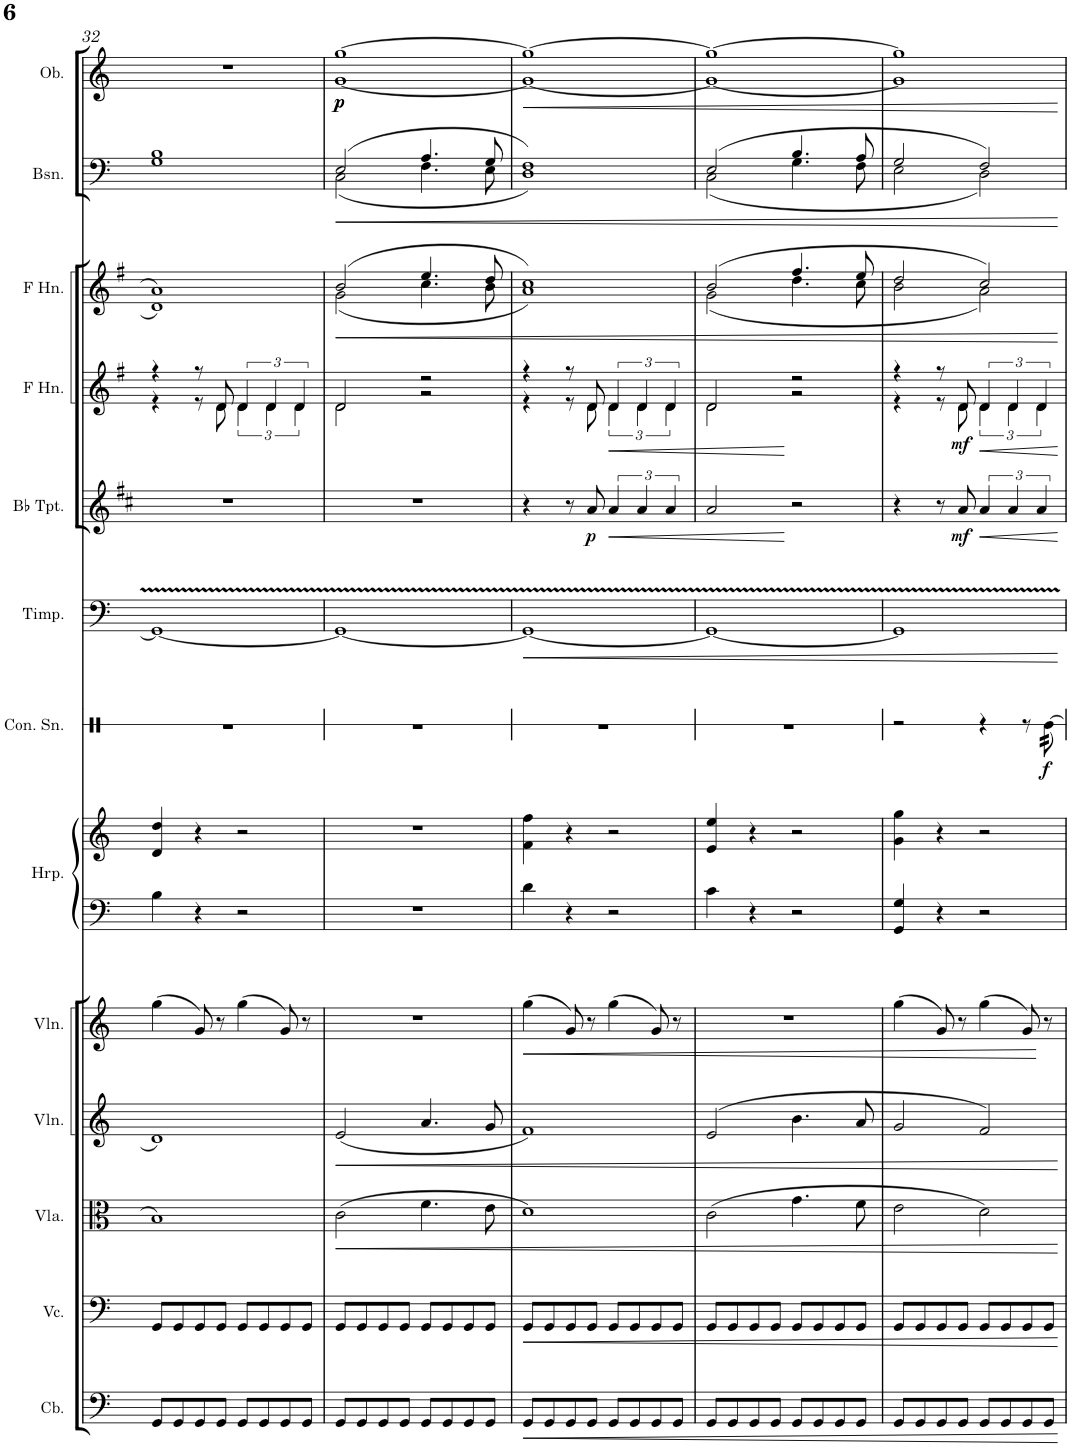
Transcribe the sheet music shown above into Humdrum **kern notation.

**kern	**dynam	**kern	**dynam	**kern	**dynam	**kern	**dynam	**kern	**dynam	**kern	**kern	**kern	**dynam	**kern	**dynam	**kern	**dynam	**kern	**dynam	**kern	**dynam	**kern	**dynam
*part12	*part12	*part11	*part11	*part10	*part10	*part9	*part9	*part8	*part8	*part7	*part7	*part6	*part6	*part5	*part5	*part4	*part4	*part3	*part3	*part2	*part2	*part1	*part1
*staff13	*staff13	*staff12	*staff12	*staff11	*staff11	*staff10	*staff10	*staff9	*staff9	*staff8	*staff7	*staff6	*staff6	*staff5	*staff5	*staff4	*staff4	*staff3	*staff3	*staff2	*staff2	*staff1	*staff1
*I"Contrabass	*	*I"Violoncello	*	*I"Viola	*	*I"Violin	*	*I"Violin	*	*I"Harp	*	*I"Timpani	*	*I"Bb Trumpet	*	*I"Horn in F	*	*I"Horn in F	*	*I"Bassoon	*	*I"Oboe	*
*I'Cb.	*	*I'Vc.	*	*I'Vla.	*	*I'Vln.	*	*I'Vln.	*	*I'Hrp.	*	*I'Timp.	*	*I'Bb Tpt.	*	*	*	*	*	*I'Bsn.	*	*I'Ob.	*
!!LO:PB:g=z
*clefF4	*	*clefF4	*	*clefC3	*	*clefG2	*	*clefG2	*	*clefF4	*clefG2	*clefF4	*	*clefG2	*	*clefG2	*	*clefG2	*	*clefF4	*	*clefG2	*
*Trd7c12	*	*	*	*	*	*	*	*	*	*	*	*	*	*Trd1c2	*	*Trd4c7	*	*Trd4c7	*	*	*	*	*
*k[]	*	*k[]	*	*k[]	*	*k[]	*	*k[]	*	*k[]	*k[]	*k[]	*	*k[f#c#]	*	*k[f#]	*	*k[f#]	*	*k[]	*	*k[]	*
*M2/2	*	*M2/2	*	*M2/2	*	*M2/2	*	*M2/2	*	*M2/2	*M2/2	*M2/2	*	*M2/2	*	*M2/2	*	*M2/2	*	*M2/2	*	*M2/2	*
*met(c|)	*	*met(c|)	*	*met(c|)	*	*met(c|)	*	*met(c|)	*	*met(c|)	*met(c|)	*met(c|)	*	*met(c|)	*	*met(c|)	*	*met(c|)	*	*met(c|)	*	*met(c|)	*
=32	=32	=32	=32	=32	=32	=32	=32	=32	=32	=32	=32	=32	=32	=32	=32	=32	=32	=32	=32	=32	=32	=32	=32
*	*	*	*	*	*	*	*	*	*	*	*	*	*	*	*	*^	*	*^	*	*^	*	*	*
8GG/L	.	8GG/L	.	1B	.	1d	.	(4gg\	.	4B\	4d/ 4dd/	1GG_	.	1r	.	4r	4r	.	1a	1d	.	1B	1G	.	1r	.
8GG/	.	8GG/	.	.	.	.	.	.	.	.	.	.	.	.	.	.	.	.	.	.	.	.	.	.	.	.
8GG/	.	8GG/	.	.	.	.	.	8g/)	.	4r	4r	.	.	.	.	8r	8r	.	.	.	.	.	.	.	.	.
8GG/J	.	8GG/J	.	.	.	.	.	8r	.	.	.	.	.	.	.	8d/	8d\	.	.	.	.	.	.	.	.	.
8GG/L	.	8GG/L	.	.	.	.	.	(4gg\	.	2r	2r	.	.	.	.	6d/	6d\	.	.	.	.	.	.	.	.	.
8GG/	.	8GG/	.	.	.	.	.	.	.	.	.	.	.	.	.	.	.	.	.	.	.	.	.	.	.	.
.	.	.	.	.	.	.	.	.	.	.	.	.	.	.	.	6d/	6d\	.	.	.	.	.	.	.	.	.
8GG/	.	8GG/	.	.	.	.	.	8g/)	.	.	.	.	.	.	.	.	.	.	.	.	.	.	.	.	.	.
.	.	.	.	.	.	.	.	.	.	.	.	.	.	.	.	6d/	6d\	.	.	.	.	.	.	.	.	.
8GG/J	.	8GG/J	.	.	.	.	.	8r	.	.	.	.	.	.	.	.	.	.	.	.	.	.	.	.	.	.
=33	=33	=33	=33	=33	=33	=33	=33	=33	=33	=33	=33	=33	=33	=33	=33	=33	=33	=33	=33	=33	=33	=33	=33	=33	=33	=33
!	!	!	!	!	!LO:HP:b	!	!LO:HP:b	!	!	!	!	!	!	!	!	!	!	!	!	!	!LO:HP:b	!	!	!LO:HP:b	!	!LO:DY:b
*	*	*	*	*	*	*	*	*	*	*	*	*	*	*	*	*	*	*	*	*	*	*	*	*	*^	*
!	!	!	!	!	!	!	!	!	!	!	!	!	!	!	!	!	!	!	!	!	!	!	!	!	!	!	!LO:DY:n=1:b
8GG/L	.	8GG/L	.	(2c\	<	(2e/	<	1r	.	1r	1r	1GG_	.	1r	.	2d/	2d\	.	(2b/	(2g\	<	(2E/	(2C\	<	[1gg	[1g	p p
8GG/	.	8GG/	.	.	.	.	.	.	.	.	.	.	.	.	.	.	.	.	.	.	.	.	.	.	.	.	.
8GG/	.	8GG/	.	.	.	.	.	.	.	.	.	.	.	.	.	.	.	.	.	.	.	.	.	.	.	.	.
8GG/J	.	8GG/J	.	.	.	.	.	.	.	.	.	.	.	.	.	.	.	.	.	.	.	.	.	.	.	.	.
8GG/L	.	8GG/L	.	4.f\	.	4.a/	.	.	.	.	.	.	.	.	.	2r	2r	.	4.ee/	4.cc\	.	4.A/	4.F\	.	.	.	.
8GG/	.	8GG/	.	.	.	.	.	.	.	.	.	.	.	.	.	.	.	.	.	.	.	.	.	.	.	.	.
8GG/	.	8GG/	.	.	.	.	.	.	.	.	.	.	.	.	.	.	.	.	.	.	.	.	.	.	.	.	.
8GG/J	.	8GG/J	.	8e\	.	8g/	.	.	.	.	.	.	.	.	.	.	.	.	8dd/	8b\	.	8G/	8E\	.	.	.	.
=34	=34	=34	=34	=34	=34	=34	=34	=34	=34	=34	=34	=34	=34	=34	=34	=34	=34	=34	=34	=34	=34	=34	=34	=34	=34	=34	=34
!	!LO:HP:b	!	!LO:HP:b	!	!	!	!	!	!LO:HP:b	!	!	!	!LO:HP:b	!	!	!	!	!	!	!	!	!	!	!	!	!	!LO:HP:b
8GG/L	<	8GG/L	<	1d)	.	1f)	.	(4gg\	<	4d\	4f\ 4ff\	1GG_	<	4r	.	4r	4r	.	1cc)	1a)	.	1F)	1D)	.	1gg_	1g_	<
8GG/	.	8GG/	.	.	.	.	.	.	.	.	.	.	.	.	.	.	.	.	.	.	.	.	.	.	.	.	.
8GG/	.	8GG/	.	.	.	.	.	8g/)	.	4r	4r	.	.	8r	.	8r	8r	.	.	.	.	.	.	.	.	.	.
!	!	!	!	!	!	!	!	!	!	!	!	!	!	!	!LO:DY:b	!	!	!	!	!	!	!	!	!	!	!	!
8GG/J	.	8GG/J	.	.	.	.	.	8r	.	.	.	.	.	8a/	p	8d/	8d\	.	.	.	.	.	.	.	.	.	.
!	!	!	!	!	!	!	!	!	!	!	!	!	!	!	!LO:HP:b	!	!	!LO:HP:b	!	!	!	!	!	!	!	!	!
8GG/L	.	8GG/L	.	.	.	.	.	(4gg\	.	2r	2r	.	.	6a/	<	6d/	6d\	<	.	.	.	.	.	.	.	.	.
8GG/	.	8GG/	.	.	.	.	.	.	.	.	.	.	.	.	.	.	.	.	.	.	.	.	.	.	.	.	.
.	.	.	.	.	.	.	.	.	.	.	.	.	.	6a/	.	6d/	6d\	.	.	.	.	.	.	.	.	.	.
8GG/	.	8GG/	.	.	.	.	.	8g/)	.	.	.	.	.	.	.	.	.	.	.	.	.	.	.	.	.	.	.
.	.	.	.	.	.	.	.	.	.	.	.	.	.	6a/	.	6d/	6d\	.	.	.	.	.	.	.	.	.	.
8GG/J	.	8GG/J	.	.	.	.	.	8r	.	.	.	.	.	.	.	.	.	.	.	.	.	.	.	.	.	.	.
=35	=35	=35	=35	=35	=35	=35	=35	=35	=35	=35	=35	=35	=35	=35	=35	=35	=35	=35	=35	=35	=35	=35	=35	=35	=35	=35	=35
8GG/L	.	8GG/L	.	(2c\	.	(2e/	.	1r	.	4c\	4e/ 4ee/	1GG_	.	2a/	.	2d/	2d\	.	(2b/	(2g\	.	(2E/	(2C\	.	1gg_	1g_	.
8GG/	.	8GG/	.	.	.	.	.	.	.	.	.	.	.	.	.	.	.	.	.	.	.	.	.	.	.	.	.
8GG/	.	8GG/	.	.	.	.	.	.	.	4r	4r	.	.	.	.	.	.	.	.	.	.	.	.	.	.	.	.
8GG/J	.	8GG/J	.	.	.	.	.	.	.	.	.	.	.	.	.	.	.	.	.	.	.	.	.	.	.	.	.
8GG/L	.	8GG/L	.	4.g\	.	4.b\	.	.	.	2r	2r	.	.	2r	[	2r	2r	[	4.ff#/	4.dd\	.	4.B/	4.G\	.	.	.	.
8GG/	.	8GG/	.	.	.	.	.	.	.	.	.	.	.	.	.	.	.	.	.	.	.	.	.	.	.	.	.
8GG/	.	8GG/	.	.	.	.	.	.	.	.	.	.	.	.	.	.	.	.	.	.	.	.	.	.	.	.	.
8GG/J	.	8GG/J	.	8f\	.	8a/	.	.	.	.	.	.	.	.	.	.	.	.	8ee/	8cc\	.	8A/	8F\	.	.	.	.
=36	=36	=36	=36	=36	=36	=36	=36	=36	=36	=36	=36	=36	=36	=36	=36	=36	=36	=36	=36	=36	=36	=36	=36	=36	=36	=36	=36
8GG/L	.	8GG/L	.	2e\	.	2g/	.	(4gg\	.	4GG/ 4G/	4g\ 4gg\	1GG]	.	4r	.	4r	4r	.	2dd/	2b\	.	2G/	2E\	.	1gg]	1g]	.
8GG/	.	8GG/	.	.	.	.	.	.	.	.	.	.	.	.	.	.	.	.	.	.	.	.	.	.	.	.	.
8GG/	.	8GG/	.	.	.	.	.	8g/)	.	4r	4r	.	.	8r	.	8r	8r	.	.	.	.	.	.	.	.	.	.
!	!	!	!	!	!	!	!	!	!	!	!	!	!	!	!LO:DY:b	!	!	!LO:DY:b	!	!	!	!	!	!	!	!	!
8GG/J	.	8GG/J	.	.	.	.	.	8r	.	.	.	.	.	8a/	mf	8d/	8d\	mf	.	.	.	.	.	.	.	.	.
!	!	!	!	!	!	!	!	!	!	!	!	!	!	!	!LO:HP:b	!	!	!LO:HP:b	!	!	!	!	!	!	!	!	!
8GG/L	.	8GG/L	.	2d\)	.	2f/)	.	(4gg\	.	2r	2r	.	.	6a/	<	6d/	6d\	<	2cc/)	2a\)	.	2F/)	2D\)	.	.	.	.
8GG/	.	8GG/	.	.	.	.	.	.	.	.	.	.	.	.	.	.	.	.	.	.	.	.	.	.	.	.	.
.	.	.	.	.	.	.	.	.	.	.	.	.	.	6a/	.	6d/	6d\	.	.	.	.	.	.	.	.	.	.
8GG/	.	8GG/	.	.	.	.	.	8g/)	.	.	.	.	.	.	.	.	.	.	.	.	.	.	.	.	.	.	.
.	.	.	.	.	.	.	.	.	.	.	.	.	.	6a/	.	6d/	6d\	.	.	.	.	.	.	.	.	.	.
8GG/J	.	8GG/J	.	.	.	.	.	8r	[	.	.	.	.	.	.	.	.	.	.	.	.	.	.	.	.	.	.
*	*	*	*	*	*	*	*	*	*	*	*	*	*	*	*	*v	*v	*	*	*	*	*v	*v	*	*v	*v	*
*	*	*	*	*	*	*	*	*	*	*	*	*	*	*	*	*	*	*v	*v	*	*	*	*	*
.	[	.	[	.	[	.	[	.	.	.	.	.	[	.	[	.	[	.	[	.	[	.	[
=	=	=	=	=	=	=	=	=	=	=	=	=	=	=	=	=	=	=	=	=	=	=	=
*-	*-	*-	*-	*-	*-	*-	*-	*-	*-	*-	*-	*-	*-	*-	*-	*-	*-	*-	*-	*-	*-	*-	*-
